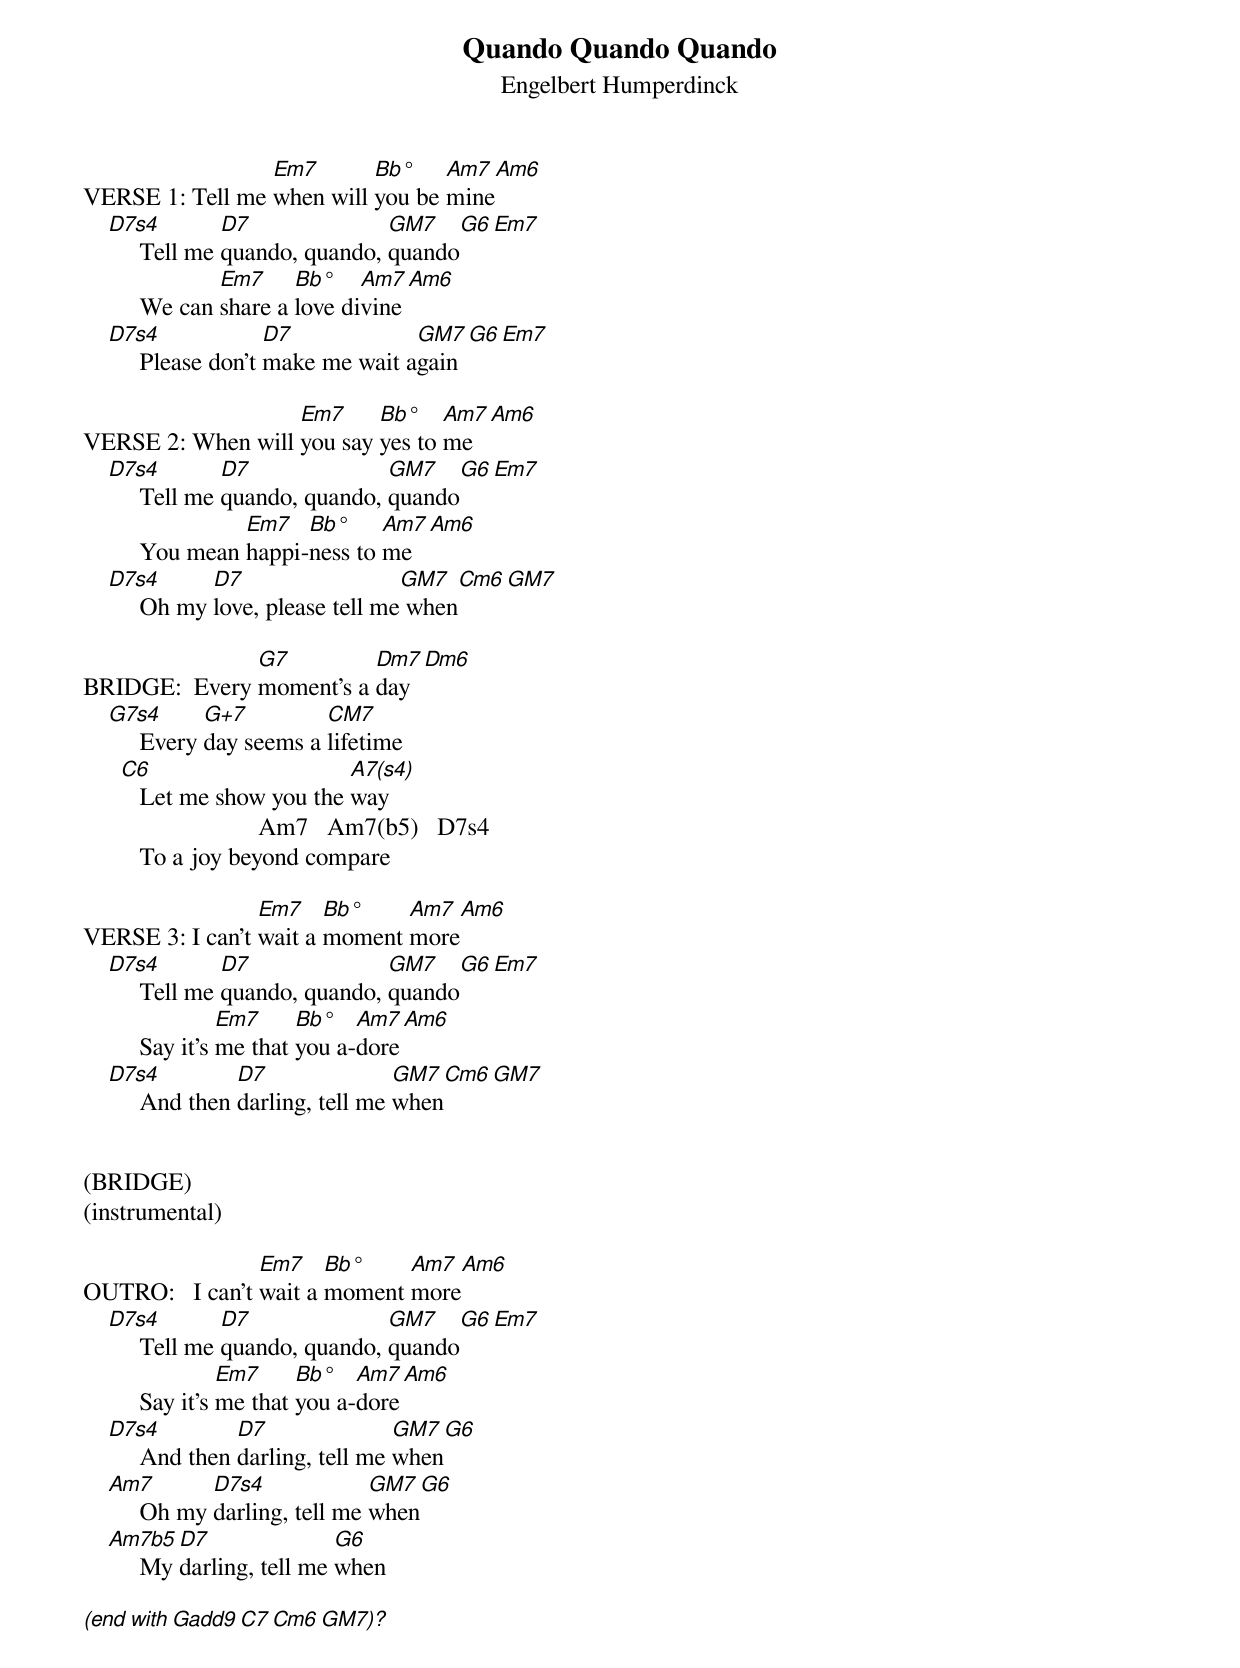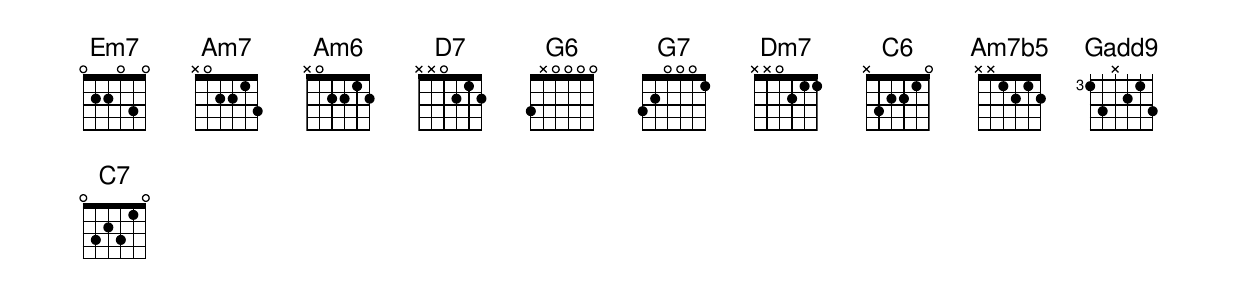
Quando Quando Quando
Engelbert Humperdinck

                 Em7       Bb°    Am7    Am6
VERSE 1: Tell me when will you be mine
    D7s4         D7              GM7    G6   Em7
         Tell me quando, quando, quando
                Em7     Bb°    Am7    Am6
         We can share a love divine
    D7s4              D7            GM7    G6   Em7
         Please don't make me wait again

                   Em7     Bb°    Am7    Am6
VERSE 2: When will you say yes to me
    D7s4         D7              GM7    G6   Em7
         Tell me quando, quando, quando
                  Em7   Bb°     Am7    Am6
         You mean happi-ness to me
    D7s4       D7                  GM7   Cm6   GM7
         Oh my love, please tell me when

               G7         Dm7    Dm6
BRIDGE:  Every moment's a day
    G7s4       G+7         CM7
         Every day seems a lifetime
      C6                     A7(s4)
         Let me show you the way
                            Am7   Am7(b5)   D7s4
         To a joy beyond compare

                 Em7    Bb°    Am7    Am6
VERSE 3: I can't wait a moment more
    D7s4         D7              GM7    G6   Em7
         Tell me quando, quando, quando
                  Em7     Bb°   Am7    Am6
         Say it's me that you a-dore
    D7s4          D7               GM7   Cm6   GM7
         And then darling, tell me when


(BRIDGE)
(instrumental)

                 Em7    Bb°    Am7    Am6
OUTRO:   I can't wait a moment more
    D7s4         D7              GM7    G6   Em7
         Tell me quando, quando, quando
                  Em7     Bb°   Am7    Am6
         Say it's me that you a-dore
    D7s4          D7               GM7   G6
         And then darling, tell me when
    Am7        D7s4             GM7     G6
         Oh my darling, tell me when
    Am7b5   D7               G6
         My darling, tell me when

(end with Gadd9  C7  Cm6  GM7)?
